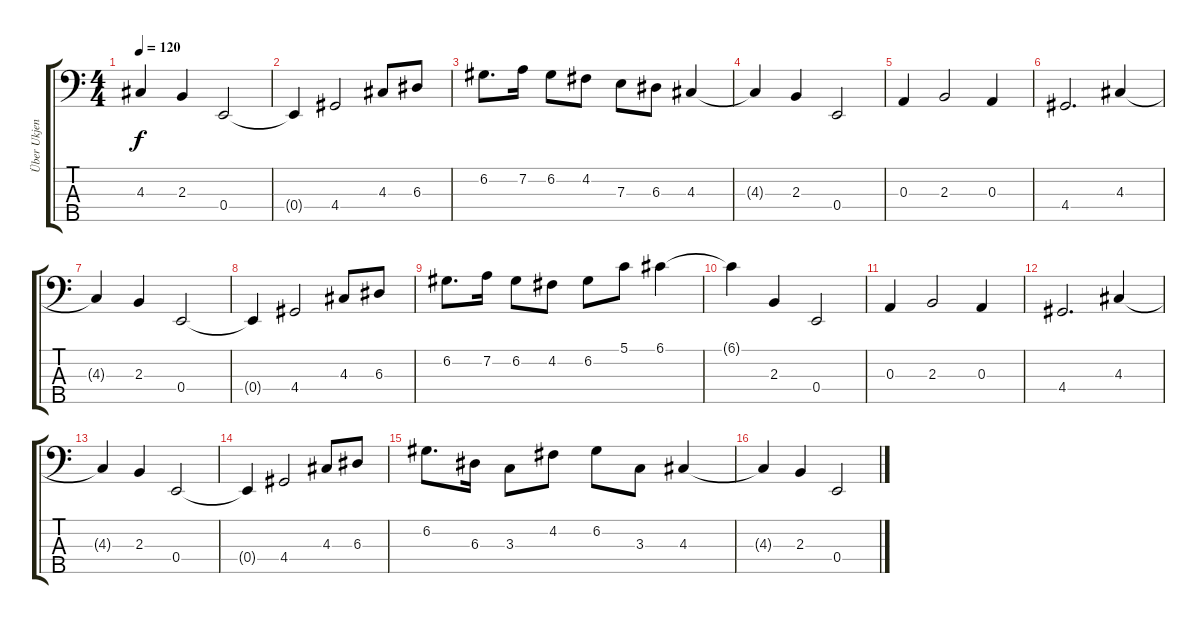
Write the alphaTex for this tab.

\track ("Über Ukjent Bass" "Über Ukjen") {instrument electricbassfinger}
\staff {score tabs}
\tuning (G2 D2 A1 E1 B0) {hide}
\ts (4 4)
\tempo 120
\clef f4
\ks c
4.3{t}.4{dy f} 2.3.4 0.4.2 |
0.4{t}.4 4.4.2 4.3.8 6.3.8 |
6.2.8{d} 7.2.16 6.2.8 4.2.8 7.3.8 6.3.8 4.3.4 |
4.3{t}.4 2.3.4 0.4.2 |
0.3.4 2.3.2 0.3.4 |
4.4.2{d} 4.3.4 |
4.3{t}.4 2.3.4 0.4.2 |
0.4{t}.4 4.4.2 4.3.8 6.3.8 |
6.2.8{d} 7.2.16 6.2.8 4.2.8 6.2.8 5.1.8 6.1.4 |
6.1{t}.4 2.3.4 0.4.2 |
0.3.4 2.3.2 0.3.4 |
4.4.2{d} 4.3.4 |
4.3{t}.4 2.3.4 0.4.2 |
0.4{t}.4 4.4.2 4.3.8 6.3.8 |
6.2.8{d} 6.3.16 3.3.8 4.2.8 6.2.8 3.3.8 4.3.4 |
4.3{t}.4 2.3.4 0.4.2
